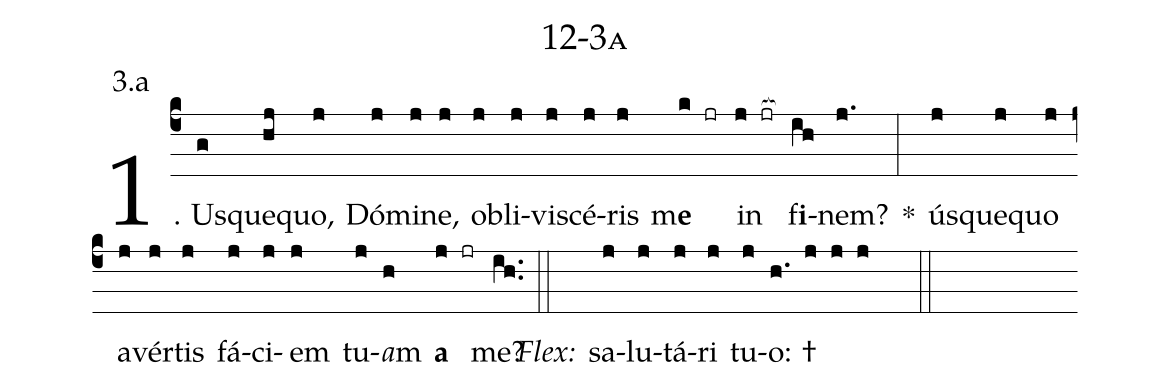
name: 12-3a;
annotation: 3.a;
%%
(c4)1. Us(g)que(hj)quo,(j) Dó(j)mi(j)ne,(j) ob(j)li(j)vi(j)scé(j)ris(j) m<b>e</b>(k jr) in(j jr[ocb:1{]) f<b>i</b>(ih[ocb:0}])nem?(j.) *(:) ús(j)que(j)quo(j) a(j)vér(j)tis(j) fá(j)ci(j)em(j) tu(j)<i>a</i>m(h) <b>a</b>(j jr) me?(ih..) (::)
<i>Flex:</i>()  sa(j)lu(j)tá(j)ri(j) tu(j)o: †(h. j j j  ::)
